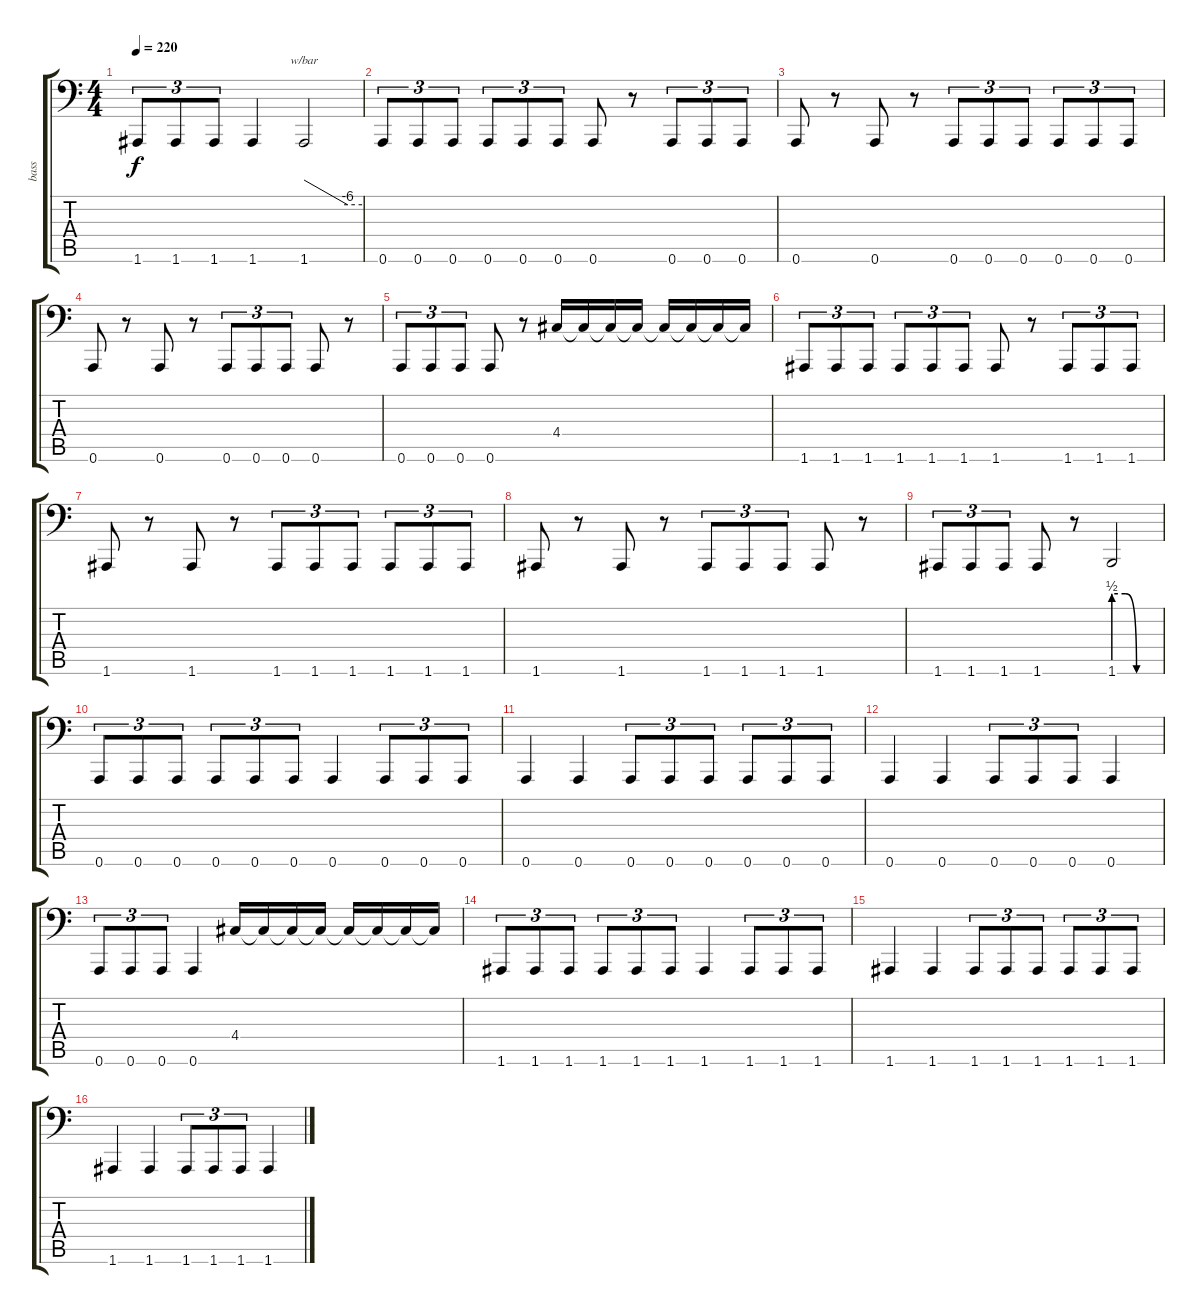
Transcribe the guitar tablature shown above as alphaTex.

\track ("bass" "bass") {instrument electricbasspick}
\staff {score tabs}
\tuning (C3 G2 D2 A1 E1 A0) {hide}
\ts (4 4)
\tempo 220
\clef f4
\ks c
1.6.8{tu (3 2) dy f} 1.6.8{tu (3 2)} 1.6.8{tu (3 2)} 1.6.4 1.6.2{tbe (custom default 0 0 45 -24 60 -24)} |
0.6.8{tu (3 2)} 0.6.8{tu (3 2)} 0.6.8{tu (3 2)} 0.6.8{tu (3 2)} 0.6.8{tu (3 2)} 0.6.8{tu (3 2)} 0.6.8 r.8 0.6.8{tu (3 2)} 0.6.8{tu (3 2)} 0.6.8{tu (3 2)} |
0.6.8 r.8 0.6.8 r.8 0.6.8{tu (3 2)} 0.6.8{tu (3 2)} 0.6.8{tu (3 2)} 0.6.8{tu (3 2)} 0.6.8{tu (3 2)} 0.6.8{tu (3 2)} |
0.6.8 r.8 0.6.8 r.8 0.6.8{tu (3 2)} 0.6.8{tu (3 2)} 0.6.8{tu (3 2)} 0.6.8 r.8 |
0.6.8{tu (3 2)} 0.6.8{tu (3 2)} 0.6.8{tu (3 2)} 0.6.8 r.8 4.4.16 4.4{t}.16 4.4{t}.16 4.4{t}.16 4.4{t}.16 4.4{t}.16 4.4{t}.16 4.4{t}.16 |
1.6.8{tu (3 2)} 1.6.8{tu (3 2)} 1.6.8{tu (3 2)} 1.6.8{tu (3 2)} 1.6.8{tu (3 2)} 1.6.8{tu (3 2)} 1.6.8 r.8 1.6.8{tu (3 2)} 1.6.8{tu (3 2)} 1.6.8{tu (3 2)} |
1.6.8 r.8 1.6.8 r.8 1.6.8{tu (3 2)} 1.6.8{tu (3 2)} 1.6.8{tu (3 2)} 1.6.8{tu (3 2)} 1.6.8{tu (3 2)} 1.6.8{tu (3 2)} |
1.6.8 r.8 1.6.8 r.8 1.6.8{tu (3 2)} 1.6.8{tu (3 2)} 1.6.8{tu (3 2)} 1.6.8 r.8 |
1.6.8{tu (3 2)} 1.6.8{tu (3 2)} 1.6.8{tu (3 2)} 1.6.8 r.8 1.6{be (custom 0 2 15 2 30 0 60 0)}.2 |
0.6.8{tu (3 2)} 0.6.8{tu (3 2)} 0.6.8{tu (3 2)} 0.6.8{tu (3 2)} 0.6.8{tu (3 2)} 0.6.8{tu (3 2)} 0.6.4 0.6.8{tu (3 2)} 0.6.8{tu (3 2)} 0.6.8{tu (3 2)} |
0.6.4 0.6.4 0.6.8{tu (3 2)} 0.6.8{tu (3 2)} 0.6.8{tu (3 2)} 0.6.8{tu (3 2)} 0.6.8{tu (3 2)} 0.6.8{tu (3 2)} |
0.6.4 0.6.4 0.6.8{tu (3 2)} 0.6.8{tu (3 2)} 0.6.8{tu (3 2)} 0.6.4 |
0.6.8{tu (3 2)} 0.6.8{tu (3 2)} 0.6.8{tu (3 2)} 0.6.4 4.4.16 4.4{t}.16 4.4{t}.16 4.4{t}.16 4.4{t}.16 4.4{t}.16 4.4{t}.16 4.4{t}.16 |
1.6.8{tu (3 2)} 1.6.8{tu (3 2)} 1.6.8{tu (3 2)} 1.6.8{tu (3 2)} 1.6.8{tu (3 2)} 1.6.8{tu (3 2)} 1.6.4 1.6.8{tu (3 2)} 1.6.8{tu (3 2)} 1.6.8{tu (3 2)} |
1.6.4 1.6.4 1.6.8{tu (3 2)} 1.6.8{tu (3 2)} 1.6.8{tu (3 2)} 1.6.8{tu (3 2)} 1.6.8{tu (3 2)} 1.6.8{tu (3 2)} |
1.6.4 1.6.4 1.6.8{tu (3 2)} 1.6.8{tu (3 2)} 1.6.8{tu (3 2)} 1.6.4
